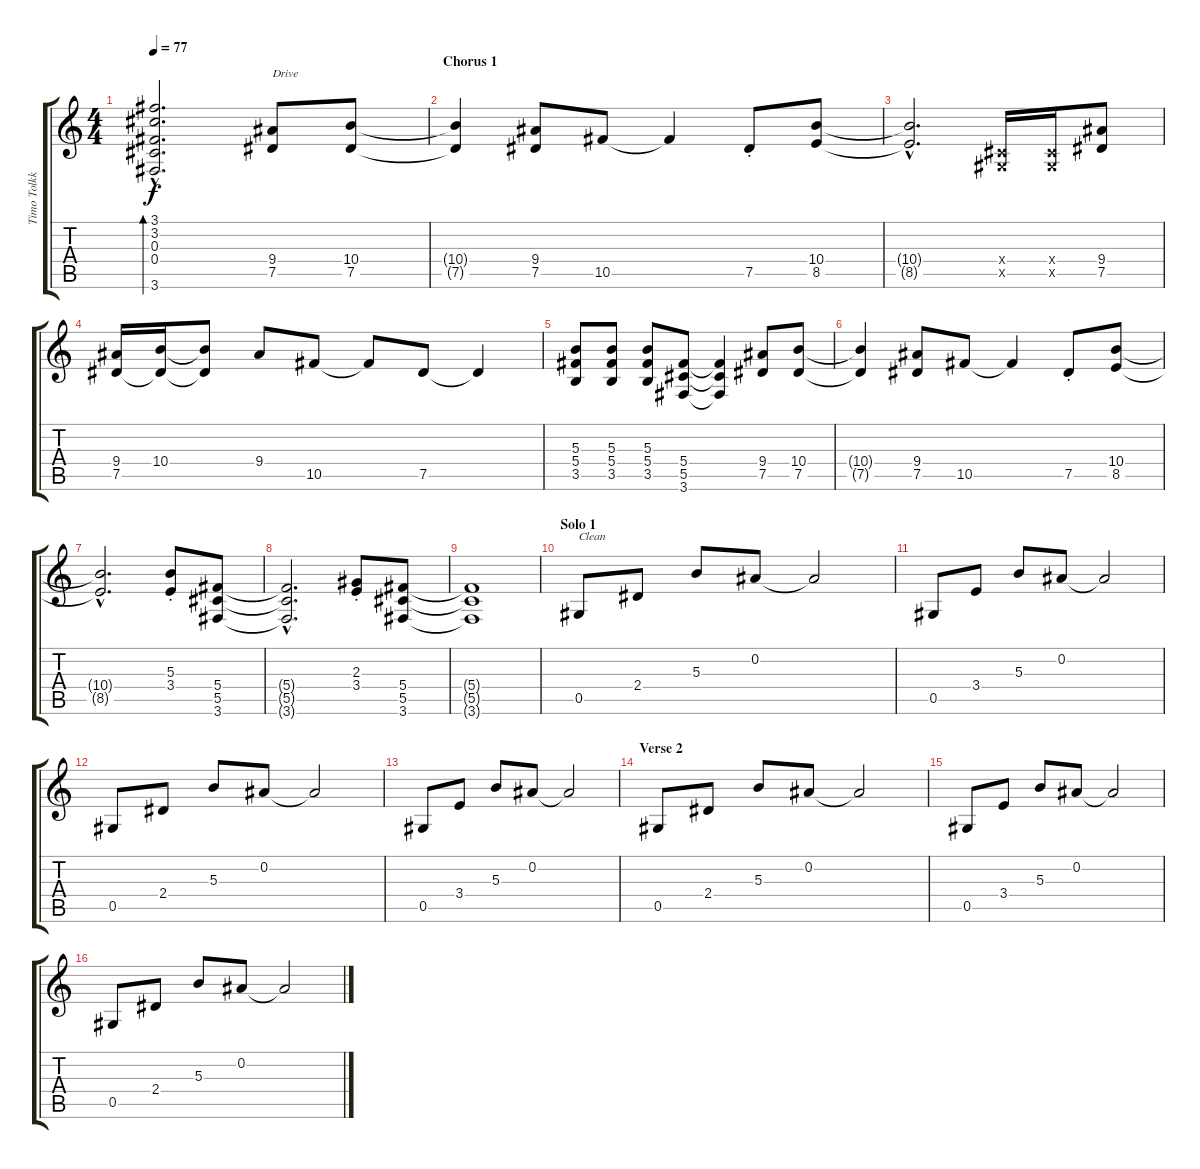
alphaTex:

\track ("Timo Tolkki" "Timo Tolkk") {instrument distortionguitar}
\staff {score tabs}
\tuning (Eb4 Bb3 Gb3 Db3 Ab2 Eb2) {hide}
\ts (4 4)
\tempo 77
\clef g2
\ks c
(3.1{hac} 3.2{hac} 0.3{hac} 0.4{hac} 3.6{hac}).2{d bd 120 dy f} (9.4 7.5).8{txt "Drive" volume 14 instrument distortionguitar} (10.4 7.5).8 |
\section ("" "Chorus 1")
(10.4{t} 7.5{t}).4 (9.4 7.5).8 10.5.8 10.5{t}.4 7.5{st}.8 (10.4 8.5).8 |
(10.4{hac t} 8.5{hac t}).2{d} (0.4{x} 0.5{x}).16 (0.4{x} 0.5{x}).16 (9.4 7.5).8 |
(9.4 7.5).16 (10.4 7.5{t}).16 (10.4{t} 7.5{t}).8 9.4.8 10.5.8 10.5{t}.8 7.5.8 7.5{t}.4 |
(5.3 5.4 3.5).8 (5.3 5.4 3.5).8 (5.3 5.4 3.5).8 (5.4 5.5 3.6).8 (5.4{t} 5.5{t} 3.6{t}).4 (9.4 7.5).8 (10.4 7.5).8 |
(10.4{t} 7.5{t}).4 (9.4 7.5).8 10.5.8 10.5{t}.4 7.5{st}.8 (10.4 8.5).8 |
(10.4{hac t} 8.5{hac t}).2{d} (5.3{st} 3.4{st}).8 (5.4 5.5 3.6).8 |
(5.4{hac t} 5.5{hac t} 3.6{hac t}).2{d} (2.3{st} 3.4{st}).8 (5.4 5.5 3.6).8 |
(5.4{t} 5.5{t} 3.6{t}).1 |
\section ("" "Solo 1")
0.5.8{txt "Clean" volume 12 instrument electricguitarclean} 2.4.8 5.3.8 0.2.8 0.2{t}.2 |
0.5.8 3.4.8 5.3.8 0.2.8 0.2{t}.2 |
0.5.8 2.4.8 5.3.8 0.2.8 0.2{t}.2 |
0.5.8 3.4.8 5.3.8 0.2.8 0.2{t}.2 |
\section ("" "Verse 2")
0.5.8 2.4.8 5.3.8 0.2.8 0.2{t}.2 |
0.5.8 3.4.8 5.3.8 0.2.8 0.2{t}.2 |
0.5.8 2.4.8 5.3.8 0.2.8 0.2{t}.2
